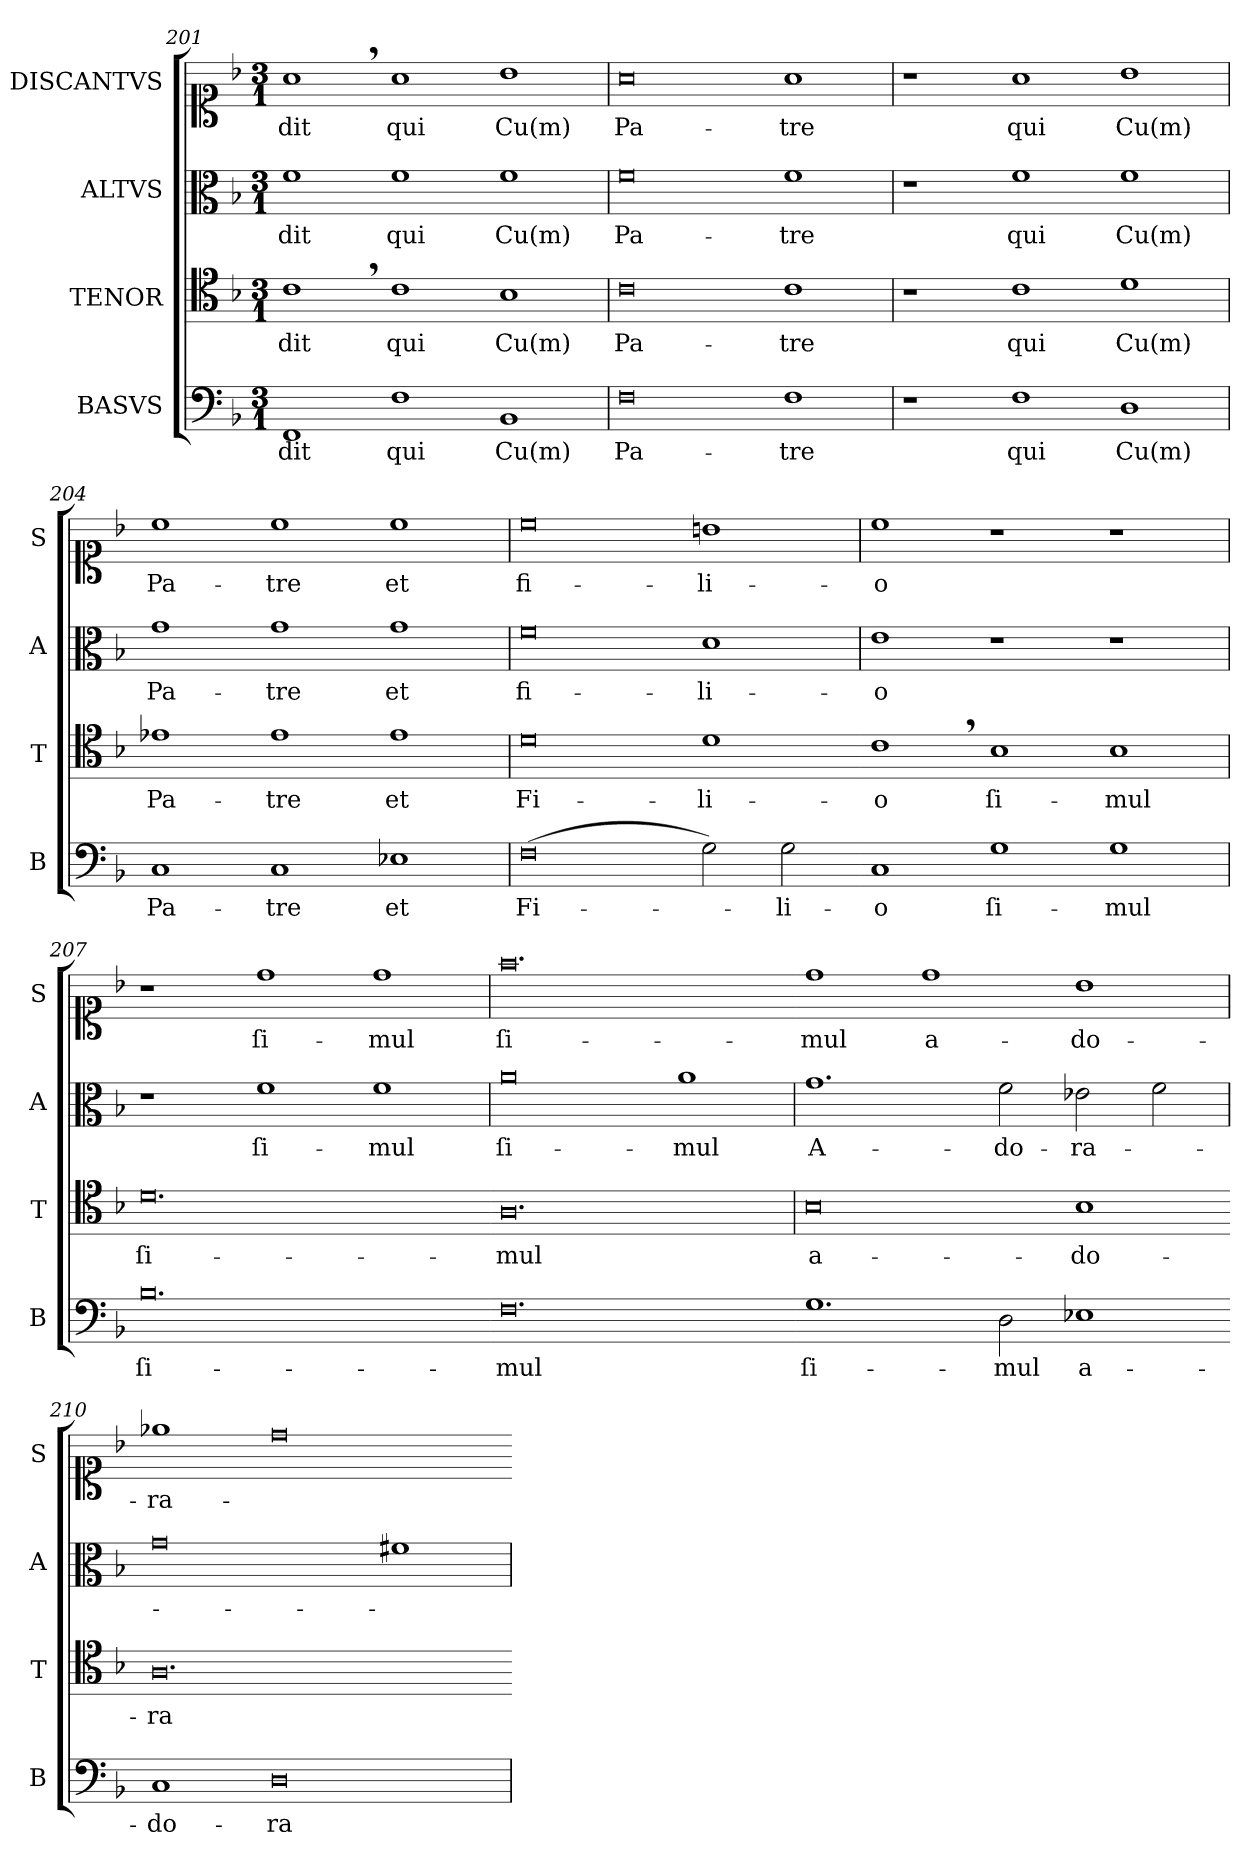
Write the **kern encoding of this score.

**kern	**text	**kern	**text	**kern	**text	**kern	**text
*part4	*part4	*part3	*part3	*part2	*part2	*part1	*part1
*staff4	*staff4	*staff3	*staff3	*staff2	*staff2	*staff1	*staff1
*I"BASVS	*	*I"TENOR	*	*I"ALTVS	*	*I"DISCANTVS	*
*I'B	*	*I'T	*	*I'A	*	*I'S	*
*clefF4	*	*clefC4	*	*clefC3	*	*clefC1	*
*k[b-]	*	*k[b-]	*	*k[b-]	*	*k[b-]	*
*G:dor	*	*G:dor	*	*G:dor	*	*G:dor	*
*M3/1	*	*M3/1	*	*M3/1	*	*M3/1	*
=201	=201	=201	=201	=201	=201	=201	=201
1FF	-dit	1c,<	-dit	1f	-dit	1a,<	-dit
1F	qui	1c	qui	1f	qui	1a	qui
1BB-	Cu(m)	1B-	Cu(m)	1f	Cu(m)	1b-	Cu(m)
=202	=202	=202	=202	=202	=202	=202	=202
0F	Pa-	0c	Pa-	0f	Pa-	0a	Pa-
1F	-tre	1c	-tre	1f	-tre	1a	-tre
=203	=203	=203	=203	=203	=203	=203	=203
1r	.	1r	.	1r	.	1r	.
!	!LO:LY:i	!	!	!	!LO:LY:i	!	!LO:LY:i
1F	qui	1c	qui	1f	qui	1a	qui
!	!LO:LY:i	!	!	!	!LO:LY:i	!	!LO:LY:i
1D	Cu(m)	1d	Cu(m)	1f	Cu(m)	1b-	Cu(m)
=204	=204	=204	=204	=204	=204	=204	=204
!	!LO:LY:i	!	!	!	!LO:LY:i	!	!LO:LY:i
1C	Pa-	1e-X	Pa-	1g	Pa-	1cc	Pa-
!	!LO:LY:i	!	!	!	!LO:LY:i	!	!LO:LY:i
1C	-tre	1e-	-tre	1g	-tre	1cc	-tre
1E-X	et	1e-	et	1g	et	1cc	et
=205	=205	=205	=205	=205	=205	=205	=205
(<0F	Fi-	0d	Fi-	0f	fi-	0cc	fi-
2G\)	.	1d	-li-	1d	-li-	1bn	-li-
2G\	-li-	.	.	.	.	.	.
=206-	=206	=206-	=206	=206	=206	=206	=206
1C	-o	1c,<	-o	1e	-o	1cc	-o
1G	ſi-	1B-	ſi-	1r	.	1r	.
1G	-mul	1B-	-mul	1r	.	1r	.
=207	=207	=207	=207	=207	=207	=207	=207
!	!LO:LY:i	!	!LO:LY:i	!	!	!	!
0.B-	ſi-	0.d	ſi-	1r	.	1r	.
.	.	.	.	1f	ſi-	1dd	ſi-
.	.	.	.	1f	-mul	1dd	-mul
=208-	=208	=208-	=208	=208	=208	=208	=208
!	!LO:LY:i	!	!LO:LY:i	!	!LO:LY:i	!	!LO:LY:i
0.F	-mul	0.A	-mul	0a	ſi-	0.ff	ſi-
!	!	!	!	!	!LO:LY:i	!	!
.	.	.	.	1a	-mul	.	.
=209-	=209-	=209	=209-	=209	=209-	=209-	=209-
!	!LO:LY:i	!	!	!	!	!	!LO:LY:i
1.G	ſi-	0B-	a-	1.g	A-	1dd	-mul
.	.	.	.	.	.	1dd	a-
!	!LO:LY:i	!	!	!	!	!	!
2D\	-mul	.	.	2f\	-do-	.	.
1E-X	a-	1B-	-do-	2e-X\	-ra-	1b-	-do-
.	.	.	.	2f\	.	.	.
=210-	=210	=210-	=210	=210	=210	=210	=210
1C	-do-	0.A	-ra-	0g	.	1ee-X	-ra-
0D	-ra-	.	.	.	.	0dd	.
.	.	.	.	1f#X	.	.	.
=	=-	=-	=-	=	=-	=-	=-
*-	*-	*-	*-	*-	*-	*-	*-
